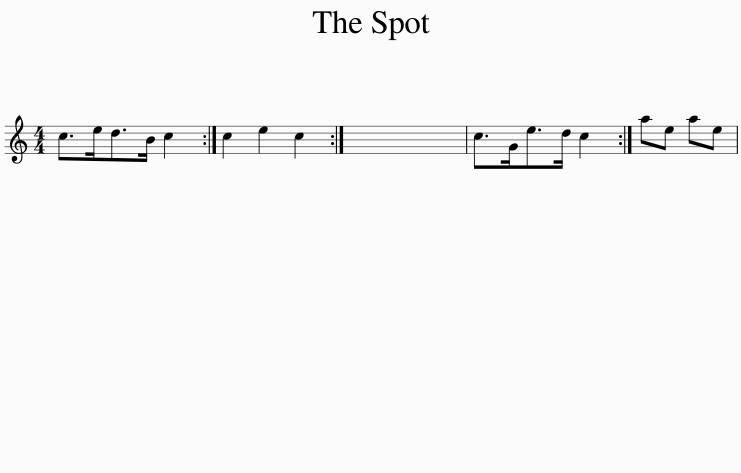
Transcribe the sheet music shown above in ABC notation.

X:1
L:1/8
M:4/4
I:linebreak $
K:C
V:1 treble
V:1
 c>ed>B c2 :| c2 e2 c2 :| x8 | c>Ge>d c2 :| ae ae | %5
